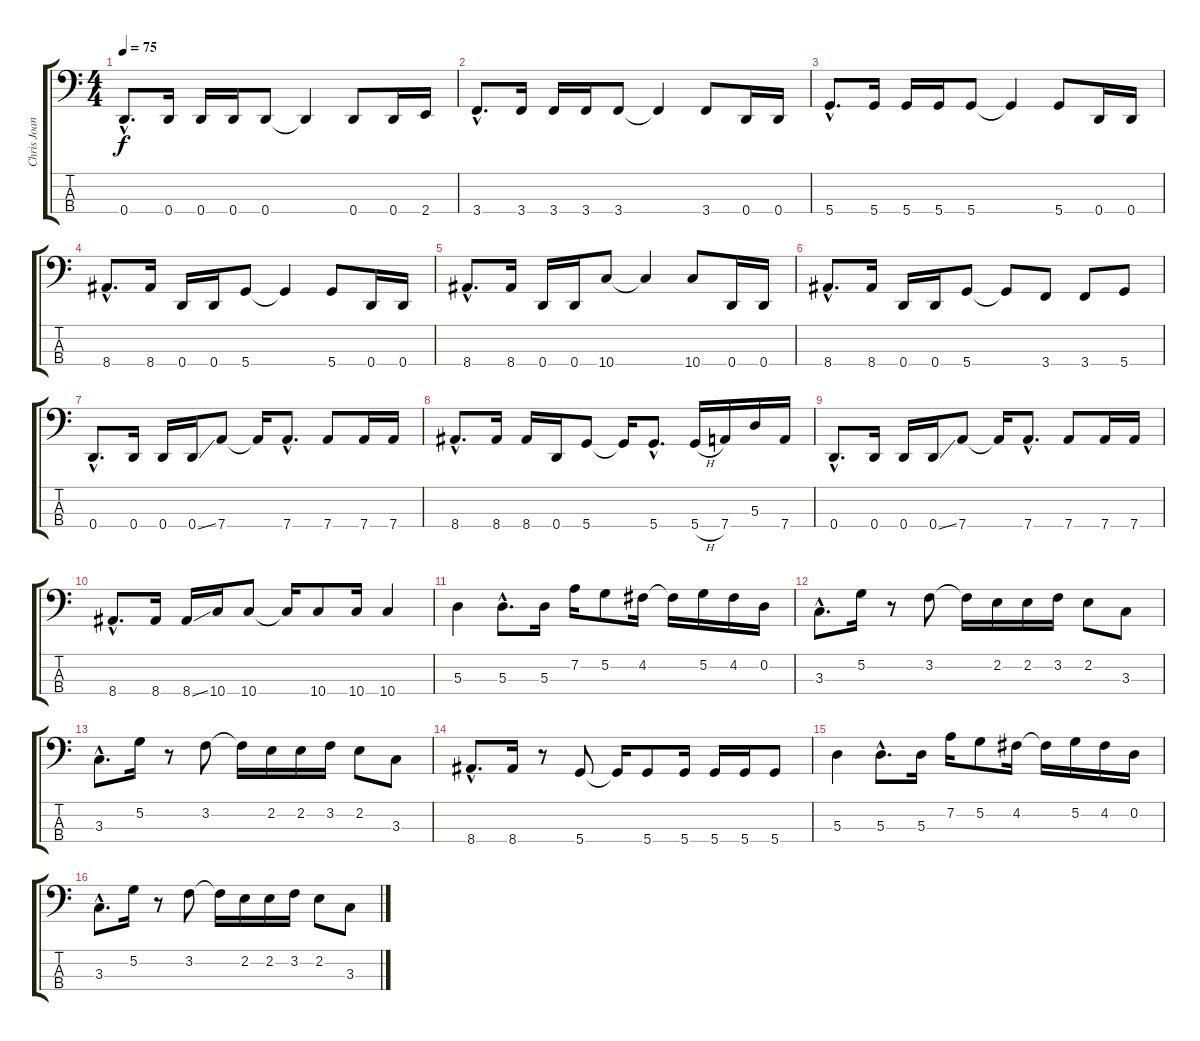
\track ("Chris Joannou (basse)" "Chris Joan") {instrument electricbasspick}
\staff {score tabs}
\tuning (G2 D2 A1 D1) {hide}
\ts (4 4)
\tempo 75
\clef f4
\ks c
0.4{hac}.8{d dy f} 0.4.16 0.4.16 0.4.16 0.4.8 0.4{t}.4 0.4.8 0.4.16 2.4.16 |
3.4{hac}.8{d} 3.4.16 3.4.16 3.4.16 3.4.8 3.4{t}.4 3.4.8 0.4.16 0.4.16 |
5.4{hac}.8{d} 5.4.16 5.4.16 5.4.16 5.4.8 5.4{t}.4 5.4.8 0.4.16 0.4.16 |
8.4{hac}.8{d} 8.4.16 0.4.16 0.4.16 5.4.8 5.4{t}.4 5.4.8 0.4.16 0.4.16 |
8.4{hac}.8{d} 8.4.16 0.4.16 0.4.16 10.4.8 10.4{t}.4 10.4.8 0.4.16 0.4.16 |
8.4{hac}.8{d} 8.4.16 0.4.16 0.4.16 5.4.8 5.4{t}.8 3.4.8 3.4.8 5.4.8 |
0.4{hac}.8{d} 0.4.16 0.4.16 0.4{ss}.16 7.4.8 7.4{t}.16 7.4{hac}.8{d} 7.4.8 7.4.16 7.4.16 |
8.4{hac}.8{d} 8.4.16 8.4.16 0.4.16 5.4.8 5.4{t}.16 5.4{hac}.8{d} 5.4{h}.16 7.4.16 5.3.16 7.4.16 |
0.4{hac}.8{d} 0.4.16 0.4.16 0.4{ss}.16 7.4.8 7.4{t}.16 7.4{hac}.8{d} 7.4.8 7.4.16 7.4.16 |
8.4{hac}.8{d} 8.4.16 8.4{ss}.16 10.4.16 10.4.8 10.4{t}.16 10.4.8 10.4.16 10.4.4 |
5.3.4 5.3{hac}.8{d} 5.3.16 7.2.16 5.2.8 4.2.16 4.2{t}.16 5.2.16 4.2.16 0.2.16 |
3.3{hac}.8{d} 5.2.16 r.8 3.2.8 3.2{t}.16 2.2.16 2.2.16 3.2.16 2.2.8 3.3.8 |
3.3{hac}.8{d} 5.2.16 r.8 3.2.8 3.2{t}.16 2.2.16 2.2.16 3.2.16 2.2.8 3.3.8 |
8.4{hac}.8{d} 8.4.16 r.8 5.4.8 5.4{t}.16 5.4.8 5.4.16 5.4.16 5.4.16 5.4.8 |
5.3.4 5.3{hac}.8{d} 5.3.16 7.2.16 5.2.8 4.2.16 4.2{t}.16 5.2.16 4.2.16 0.2.16 |
3.3{hac}.8{d} 5.2.16 r.8 3.2.8 3.2{t}.16 2.2.16 2.2.16 3.2.16 2.2.8 3.3.8
